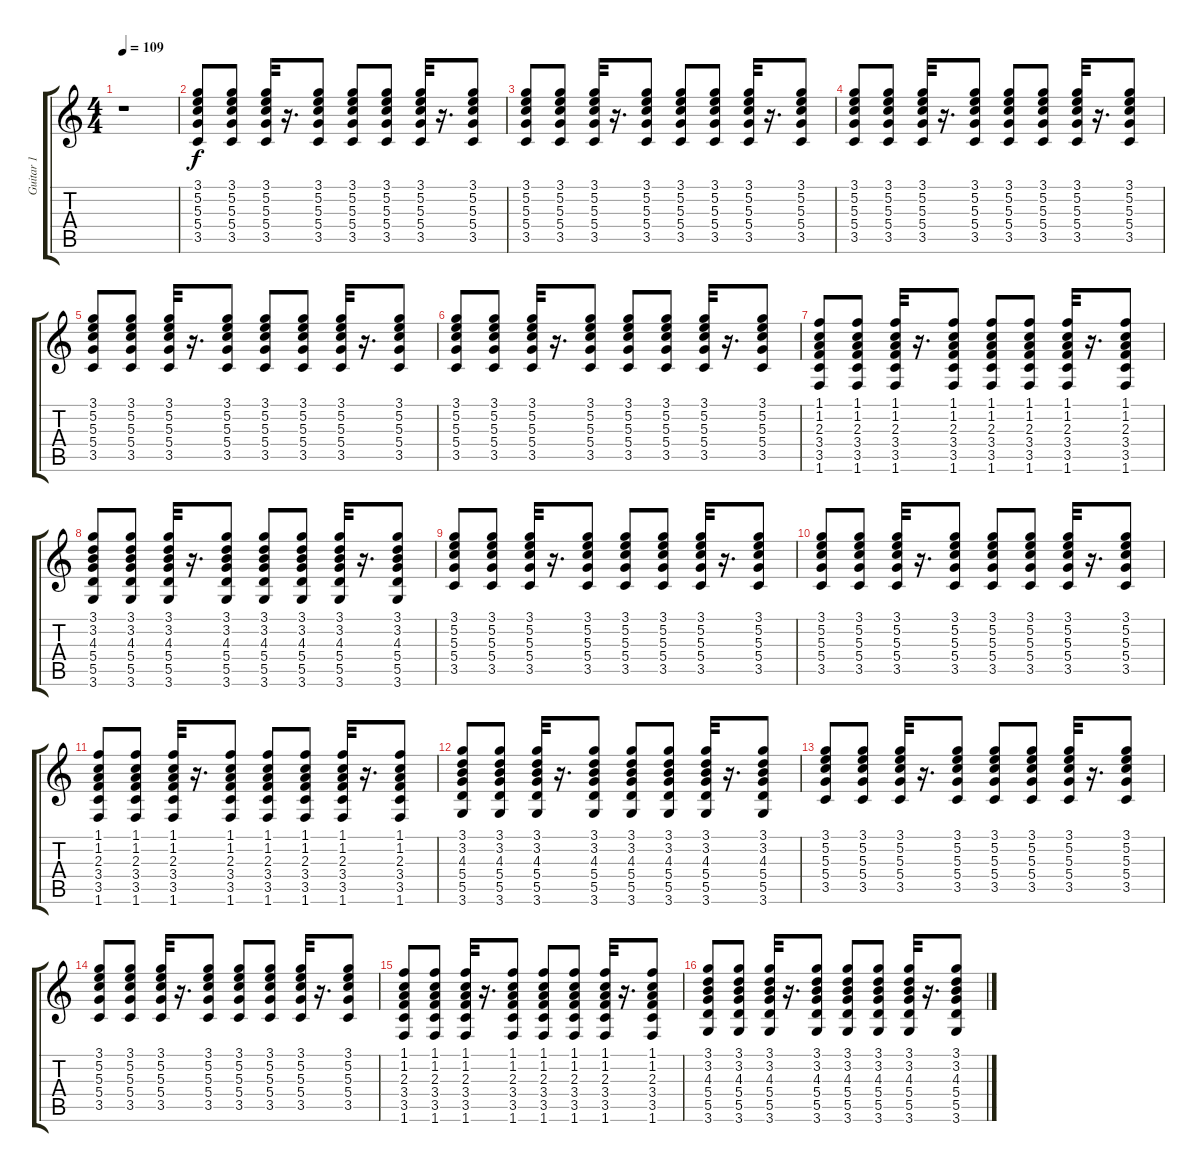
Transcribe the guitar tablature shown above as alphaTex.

\track ("Guitar 1" "Guitar 1") {instrument electricguitarclean}
\staff {score tabs}
\tuning (E4 B3 G3 D3 A2 E2) {hide}
\ts (4 4)
\tempo 109
\clef g2
\ks c
r.1{dy f instrument electricguitarclean} |
(3.1 5.2 5.3 5.4 3.5).8 (3.1 5.2 5.3 5.4 3.5).8 (3.1 5.2 5.3 5.4 3.5).32 r.16{d} (3.1 5.2 5.3 5.4 3.5).8 (3.1 5.2 5.3 5.4 3.5).8 (3.1 5.2 5.3 5.4 3.5).8 (3.1 5.2 5.3 5.4 3.5).32 r.16{d} (3.1 5.2 5.3 5.4 3.5).8 |
(3.1 5.2 5.3 5.4 3.5).8 (3.1 5.2 5.3 5.4 3.5).8 (3.1 5.2 5.3 5.4 3.5).32 r.16{d} (3.1 5.2 5.3 5.4 3.5).8 (3.1 5.2 5.3 5.4 3.5).8 (3.1 5.2 5.3 5.4 3.5).8 (3.1 5.2 5.3 5.4 3.5).32 r.16{d} (3.1 5.2 5.3 5.4 3.5).8 |
(3.1 5.2 5.3 5.4 3.5).8 (3.1 5.2 5.3 5.4 3.5).8 (3.1 5.2 5.3 5.4 3.5).32 r.16{d} (3.1 5.2 5.3 5.4 3.5).8 (3.1 5.2 5.3 5.4 3.5).8 (3.1 5.2 5.3 5.4 3.5).8 (3.1 5.2 5.3 5.4 3.5).32 r.16{d} (3.1 5.2 5.3 5.4 3.5).8 |
(3.1 5.2 5.3 5.4 3.5).8 (3.1 5.2 5.3 5.4 3.5).8 (3.1 5.2 5.3 5.4 3.5).32 r.16{d} (3.1 5.2 5.3 5.4 3.5).8 (3.1 5.2 5.3 5.4 3.5).8 (3.1 5.2 5.3 5.4 3.5).8 (3.1 5.2 5.3 5.4 3.5).32 r.16{d} (3.1 5.2 5.3 5.4 3.5).8 |
(3.1 5.2 5.3 5.4 3.5).8 (3.1 5.2 5.3 5.4 3.5).8 (3.1 5.2 5.3 5.4 3.5).32 r.16{d} (3.1 5.2 5.3 5.4 3.5).8 (3.1 5.2 5.3 5.4 3.5).8 (3.1 5.2 5.3 5.4 3.5).8 (3.1 5.2 5.3 5.4 3.5).32 r.16{d} (3.1 5.2 5.3 5.4 3.5).8 |
(1.1 1.2 2.3 3.4 3.5 1.6).8 (1.1 1.2 2.3 3.4 3.5 1.6).8 (1.1 1.2 2.3 3.4 3.5 1.6).32 r.16{d} (1.1 1.2 2.3 3.4 3.5 1.6).8 (1.1 1.2 2.3 3.4 3.5 1.6).8 (1.1 1.2 2.3 3.4 3.5 1.6).8 (1.1 1.2 2.3 3.4 3.5 1.6).32 r.16{d} (1.1 1.2 2.3 3.4 3.5 1.6).8 |
(3.1 3.2 4.3 5.4 5.5 3.6).8 (3.1 3.2 4.3 5.4 5.5 3.6).8 (3.1 3.2 4.3 5.4 5.5 3.6).32 r.16{d} (3.1 3.2 4.3 5.4 5.5 3.6).8 (3.1 3.2 4.3 5.4 5.5 3.6).8 (3.1 3.2 4.3 5.4 5.5 3.6).8 (3.1 3.2 4.3 5.4 5.5 3.6).32 r.16{d} (3.1 3.2 4.3 5.4 5.5 3.6).8 |
(3.1 5.2 5.3 5.4 3.5).8 (3.1 5.2 5.3 5.4 3.5).8 (3.1 5.2 5.3 5.4 3.5).32 r.16{d} (3.1 5.2 5.3 5.4 3.5).8 (3.1 5.2 5.3 5.4 3.5).8 (3.1 5.2 5.3 5.4 3.5).8 (3.1 5.2 5.3 5.4 3.5).32 r.16{d} (3.1 5.2 5.3 5.4 3.5).8 |
(3.1 5.2 5.3 5.4 3.5).8 (3.1 5.2 5.3 5.4 3.5).8 (3.1 5.2 5.3 5.4 3.5).32 r.16{d} (3.1 5.2 5.3 5.4 3.5).8 (3.1 5.2 5.3 5.4 3.5).8 (3.1 5.2 5.3 5.4 3.5).8 (3.1 5.2 5.3 5.4 3.5).32 r.16{d} (3.1 5.2 5.3 5.4 3.5).8 |
(1.1 1.2 2.3 3.4 3.5 1.6).8 (1.1 1.2 2.3 3.4 3.5 1.6).8 (1.1 1.2 2.3 3.4 3.5 1.6).32 r.16{d} (1.1 1.2 2.3 3.4 3.5 1.6).8 (1.1 1.2 2.3 3.4 3.5 1.6).8 (1.1 1.2 2.3 3.4 3.5 1.6).8 (1.1 1.2 2.3 3.4 3.5 1.6).32 r.16{d} (1.1 1.2 2.3 3.4 3.5 1.6).8 |
(3.1 3.2 4.3 5.4 5.5 3.6).8 (3.1 3.2 4.3 5.4 5.5 3.6).8 (3.1 3.2 4.3 5.4 5.5 3.6).32 r.16{d} (3.1 3.2 4.3 5.4 5.5 3.6).8 (3.1 3.2 4.3 5.4 5.5 3.6).8 (3.1 3.2 4.3 5.4 5.5 3.6).8 (3.1 3.2 4.3 5.4 5.5 3.6).32 r.16{d} (3.1 3.2 4.3 5.4 5.5 3.6).8 |
(3.1 5.2 5.3 5.4 3.5).8 (3.1 5.2 5.3 5.4 3.5).8 (3.1 5.2 5.3 5.4 3.5).32 r.16{d} (3.1 5.2 5.3 5.4 3.5).8 (3.1 5.2 5.3 5.4 3.5).8 (3.1 5.2 5.3 5.4 3.5).8 (3.1 5.2 5.3 5.4 3.5).32 r.16{d} (3.1 5.2 5.3 5.4 3.5).8 |
(3.1 5.2 5.3 5.4 3.5).8 (3.1 5.2 5.3 5.4 3.5).8 (3.1 5.2 5.3 5.4 3.5).32 r.16{d} (3.1 5.2 5.3 5.4 3.5).8 (3.1 5.2 5.3 5.4 3.5).8 (3.1 5.2 5.3 5.4 3.5).8 (3.1 5.2 5.3 5.4 3.5).32 r.16{d} (3.1 5.2 5.3 5.4 3.5).8 |
(1.1 1.2 2.3 3.4 3.5 1.6).8 (1.1 1.2 2.3 3.4 3.5 1.6).8 (1.1 1.2 2.3 3.4 3.5 1.6).32 r.16{d} (1.1 1.2 2.3 3.4 3.5 1.6).8 (1.1 1.2 2.3 3.4 3.5 1.6).8 (1.1 1.2 2.3 3.4 3.5 1.6).8 (1.1 1.2 2.3 3.4 3.5 1.6).32 r.16{d} (1.1 1.2 2.3 3.4 3.5 1.6).8 |
(3.1 3.2 4.3 5.4 5.5 3.6).8 (3.1 3.2 4.3 5.4 5.5 3.6).8 (3.1 3.2 4.3 5.4 5.5 3.6).32 r.16{d} (3.1 3.2 4.3 5.4 5.5 3.6).8 (3.1 3.2 4.3 5.4 5.5 3.6).8 (3.1 3.2 4.3 5.4 5.5 3.6).8 (3.1 3.2 4.3 5.4 5.5 3.6).32 r.16{d} (3.1 3.2 4.3 5.4 5.5 3.6).8
